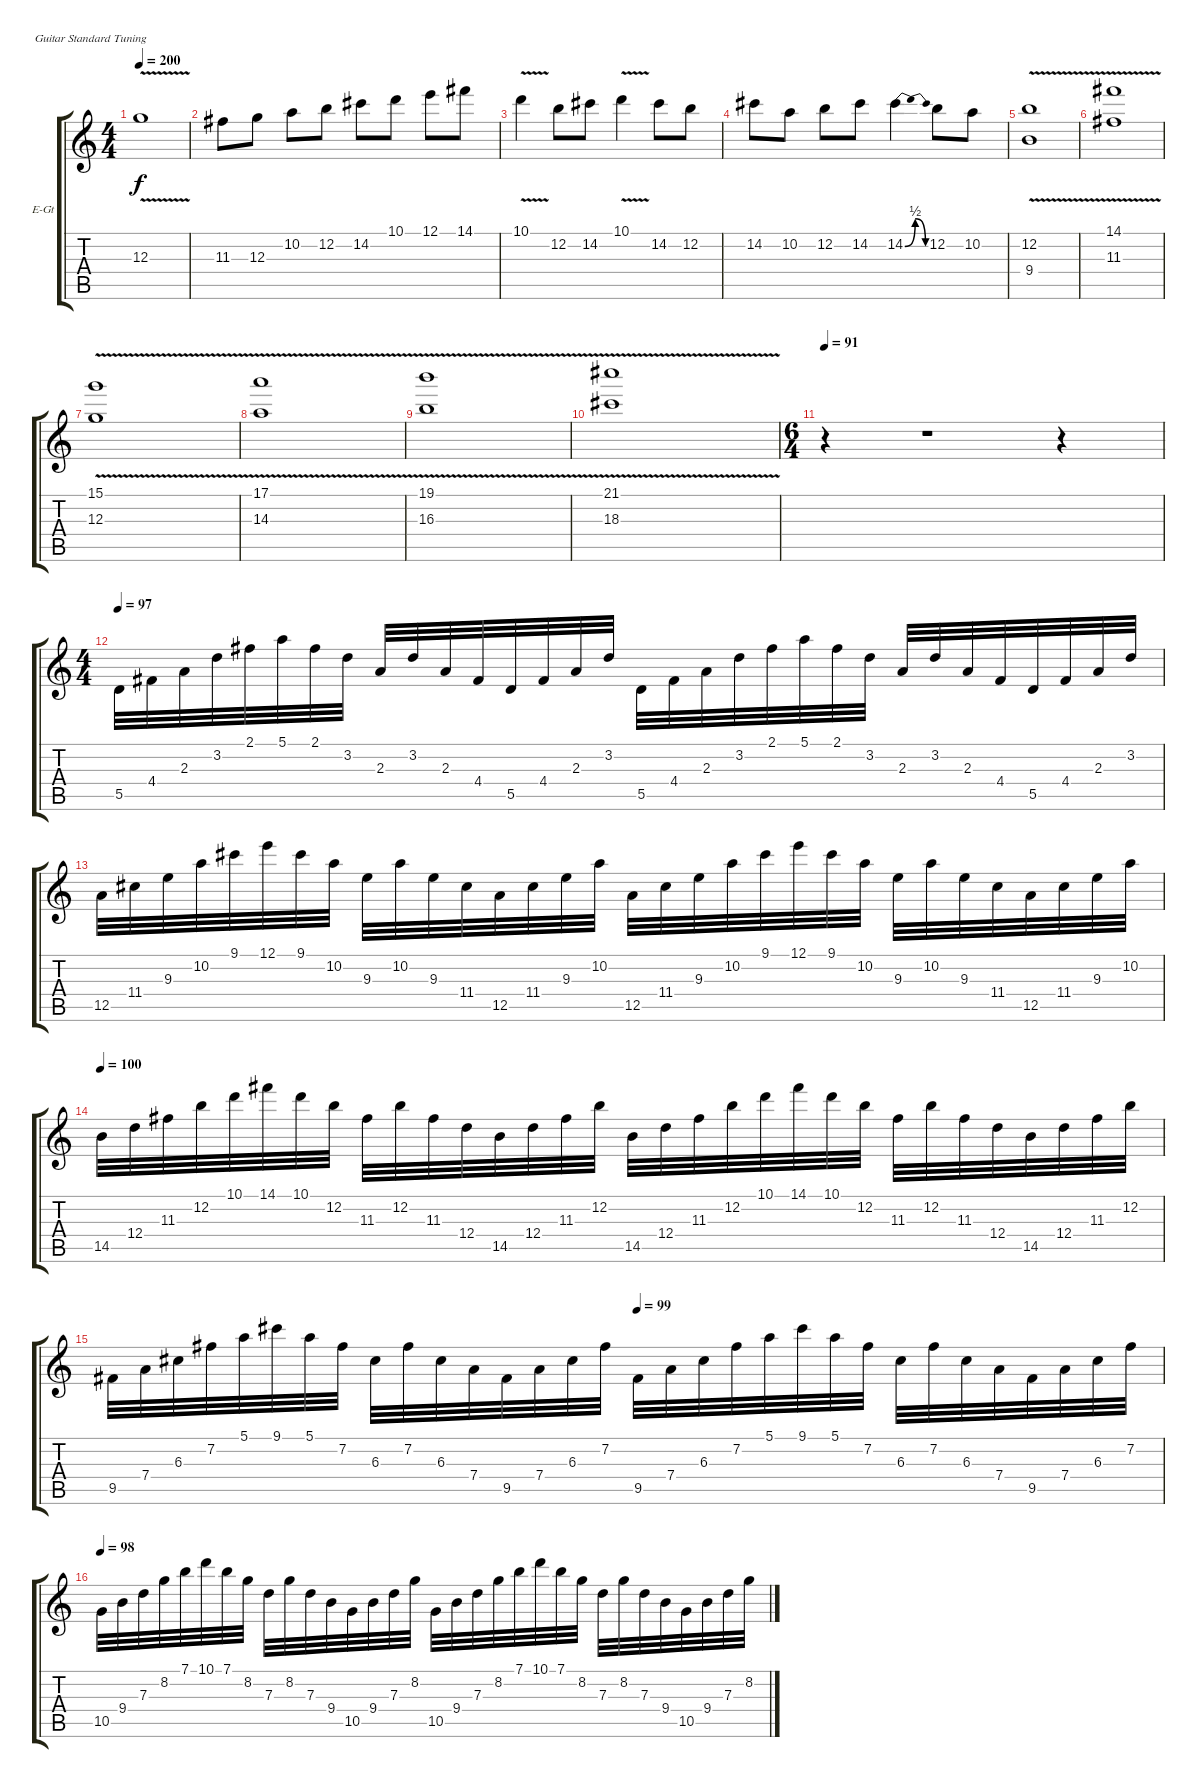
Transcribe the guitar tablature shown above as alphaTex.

\bracketExtendMode groupsimilarinstruments
\firstSystemTrackNameOrientation horizontal
\otherSystemsTrackNameOrientation horizontal
\track ("Harmonizer" "E-Gt") {instrument distortionguitar}
\staff {score tabs}
\tuning (E4 B3 G3 D3 A2 E2)
\ts (4 4)
\tempo 200
\clef g2
\ks c
12.3{v}.1{dy f} |
11.3.8 12.3.8 10.2.8 12.2.8 14.2.8 10.1.8 12.1.8 14.1.8 |
10.1{v}.4 12.2.8 14.2.8 10.1{v}.4 14.2.8 12.2.8 |
14.2.8 10.2.8 12.2.8 14.2.8 14.2{be (bendrelease 0 0 30 2 30 2 60 0)}.4 12.2.8 10.2.8 |
(12.2{v} 9.4).1 |
(14.1{v} 11.3).1 |
(15.1{v} 12.3).1 |
(17.1{v} 14.3).1 |
(19.1{v} 16.3).1 |
(21.1{v} 18.3).1 |
\ts (6 4)
\beaming (8 6 6)
\tempo 91
r.4 r.1 r.4 |
\ts (4 4)
\beaming (8 2 2 2 2)
\tempo 97
5.5.32 4.4.32 2.3.32 3.2.32 2.1.32 5.1.32 2.1.32 3.2.32 2.3.32 3.2.32 2.3.32 4.4.32 5.5.32 4.4.32 2.3.32 3.2.32 5.5.32 4.4.32 2.3.32 3.2.32 2.1.32 5.1.32 2.1.32 3.2.32 2.3.32 3.2.32 2.3.32 4.4.32 5.5.32 4.4.32 2.3.32 3.2.32 |
12.5.32 11.4.32 9.3.32 10.2.32 9.1.32 12.1.32 9.1.32 10.2.32 9.3.32 10.2.32 9.3.32 11.4.32 12.5.32 11.4.32 9.3.32 10.2.32 12.5.32 11.4.32 9.3.32 10.2.32 9.1.32 12.1.32 9.1.32 10.2.32 9.3.32 10.2.32 9.3.32 11.4.32 12.5.32 11.4.32 9.3.32 10.2.32 |
\tempo 100
14.5.32 12.4.32 11.3.32 12.2.32 10.1.32 14.1.32 10.1.32 12.2.32 11.3.32 12.2.32 11.3.32 12.4.32 14.5.32 12.4.32 11.3.32 12.2.32 14.5.32 12.4.32 11.3.32 12.2.32 10.1.32 14.1.32 10.1.32 12.2.32 11.3.32 12.2.32 11.3.32 12.4.32 14.5.32 12.4.32 11.3.32 12.2.32 |
\tempo (99 0.5)
9.5.32 7.4.32 6.3.32 7.2.32 5.1.32 9.1.32 5.1.32 7.2.32 6.3.32 7.2.32 6.3.32 7.4.32 9.5.32 7.4.32 6.3.32 7.2.32 9.5.32 7.4.32 6.3.32 7.2.32 5.1.32 9.1.32 5.1.32 7.2.32 6.3.32 7.2.32 6.3.32 7.4.32 9.5.32 7.4.32 6.3.32 7.2.32 |
\tempo 98
10.5.32 9.4.32 7.3.32 8.2.32 7.1.32 10.1.32 7.1.32 8.2.32 7.3.32 8.2.32 7.3.32 9.4.32 10.5.32 9.4.32 7.3.32 8.2.32 10.5.32 9.4.32 7.3.32 8.2.32 7.1.32 10.1.32 7.1.32 8.2.32 7.3.32 8.2.32 7.3.32 9.4.32 10.5.32 9.4.32 7.3.32 8.2.32
